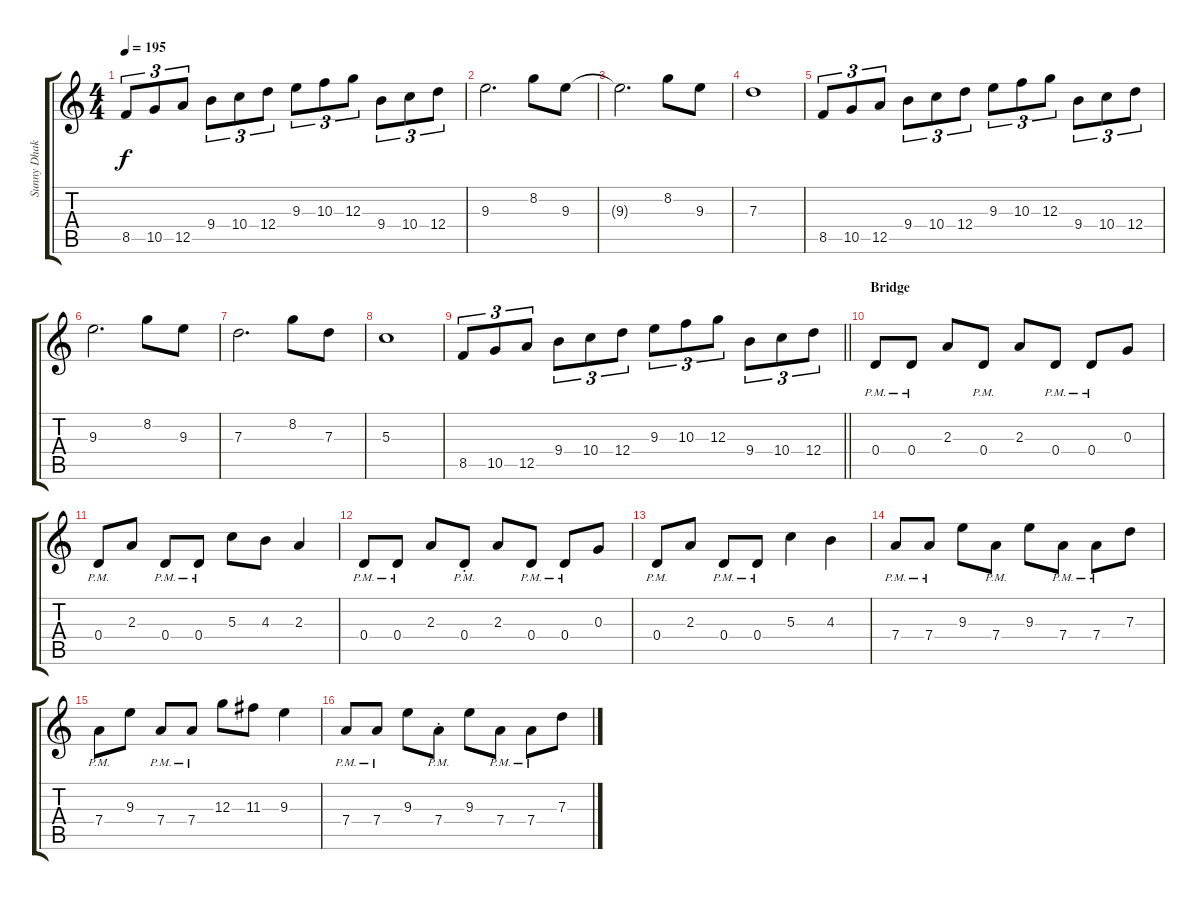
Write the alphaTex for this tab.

\track ("Sunny Dhak" "Sunny Dhak") {instrument distortionguitar}
\staff {score tabs}
\tuning (E4 B3 G3 D3 A2 E2) {hide}
\ts (4 4)
\tempo 195
\clef g2
\ks c
8.5.8{tu (3 2) dy f} 10.5.8{tu (3 2)} 12.5.8{tu (3 2)} 9.4.8{tu (3 2)} 10.4.8{tu (3 2)} 12.4.8{tu (3 2)} 9.3.8{tu (3 2)} 10.3.8{tu (3 2)} 12.3.8{tu (3 2)} 9.4.8{tu (3 2)} 10.4.8{tu (3 2)} 12.4.8{tu (3 2)} |
9.3.2{d} 8.2.8 9.3.8 |
9.3{t}.2{d} 8.2.8 9.3.8 |
7.3.1 |
8.5.8{tu (3 2)} 10.5.8{tu (3 2)} 12.5.8{tu (3 2)} 9.4.8{tu (3 2)} 10.4.8{tu (3 2)} 12.4.8{tu (3 2)} 9.3.8{tu (3 2)} 10.3.8{tu (3 2)} 12.3.8{tu (3 2)} 9.4.8{tu (3 2)} 10.4.8{tu (3 2)} 12.4.8{tu (3 2)} |
9.3.2{d} 8.2.8 9.3.8 |
7.3.2{d} 8.2.8 7.3.8 |
5.3.1 |
\barLineRight lightlight
8.5.8{tu (3 2)} 10.5.8{tu (3 2)} 12.5.8{tu (3 2)} 9.4.8{tu (3 2)} 10.4.8{tu (3 2)} 12.4.8{tu (3 2)} 9.3.8{tu (3 2)} 10.3.8{tu (3 2)} 12.3.8{tu (3 2)} 9.4.8{tu (3 2)} 10.4.8{tu (3 2)} 12.4.8{tu (3 2)} |
\section ("" "Bridge")
0.4{pm}.8 0.4{pm}.8 2.3.8 0.4{pm}.8 2.3.8 0.4{pm}.8 0.4{pm}.8 0.3.8 |
0.4{pm}.8 2.3.8 0.4{pm}.8 0.4{pm}.8 5.3.8 4.3.8 2.3.4 |
0.4{pm}.8 0.4{pm}.8 2.3.8 0.4{pm st}.8 2.3.8 0.4{pm}.8 0.4{pm}.8 0.3.8 |
0.4{pm}.8 2.3.8 0.4{pm}.8 0.4{pm}.8 5.3.4 4.3.4 |
7.4{pm}.8 7.4{pm}.8 9.3.8 7.4{pm}.8 9.3.8 7.4{pm}.8 7.4{pm}.8 7.3.8 |
7.4{pm}.8 9.3.8 7.4{pm}.8 7.4{pm}.8 12.3.8 11.3.8 9.3.4 |
7.4{pm}.8 7.4{pm}.8 9.3.8 7.4{pm st}.8 9.3.8 7.4{pm}.8 7.4{pm}.8 7.3.8
